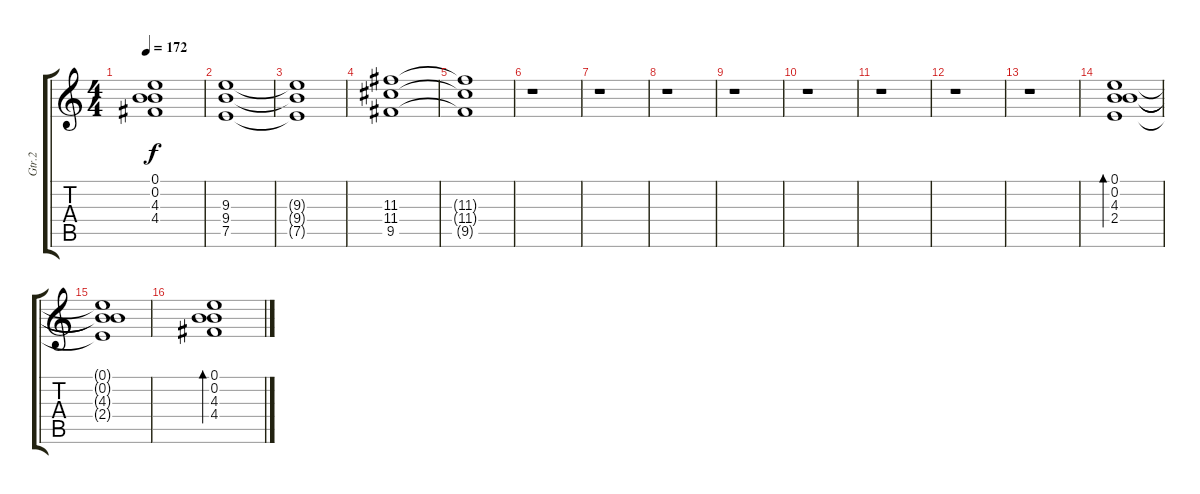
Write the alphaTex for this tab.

\track ("Gtr.2" "Gtr.2") {instrument overdrivenguitar}
\staff {score tabs}
\tuning (E4 B3 G3 D3 A2 E2) {hide}
\ts (4 4)
\tempo 172
\clef g2
\ks c
(0.1{t} 0.2{t} 4.3{t} 4.4{t}).1{dy f} |
(9.3 9.4 7.5).1 |
(9.3{t} 9.4{t} 7.5{t}).1 |
(11.3 11.4 9.5).1 |
(11.3{t} 11.4{t} 9.5{t}).1 |
r.1 |
r.1 |
r.1 |
r.1 |
r.1 |
r.1 |
r.1 |
r.1 |
(0.1 0.2 4.3 2.4).1{bd 60} |
(0.1{t} 0.2{t} 4.3{t} 2.4{t}).1 |
(0.1 0.2 4.3 4.4).1{bd 60}
